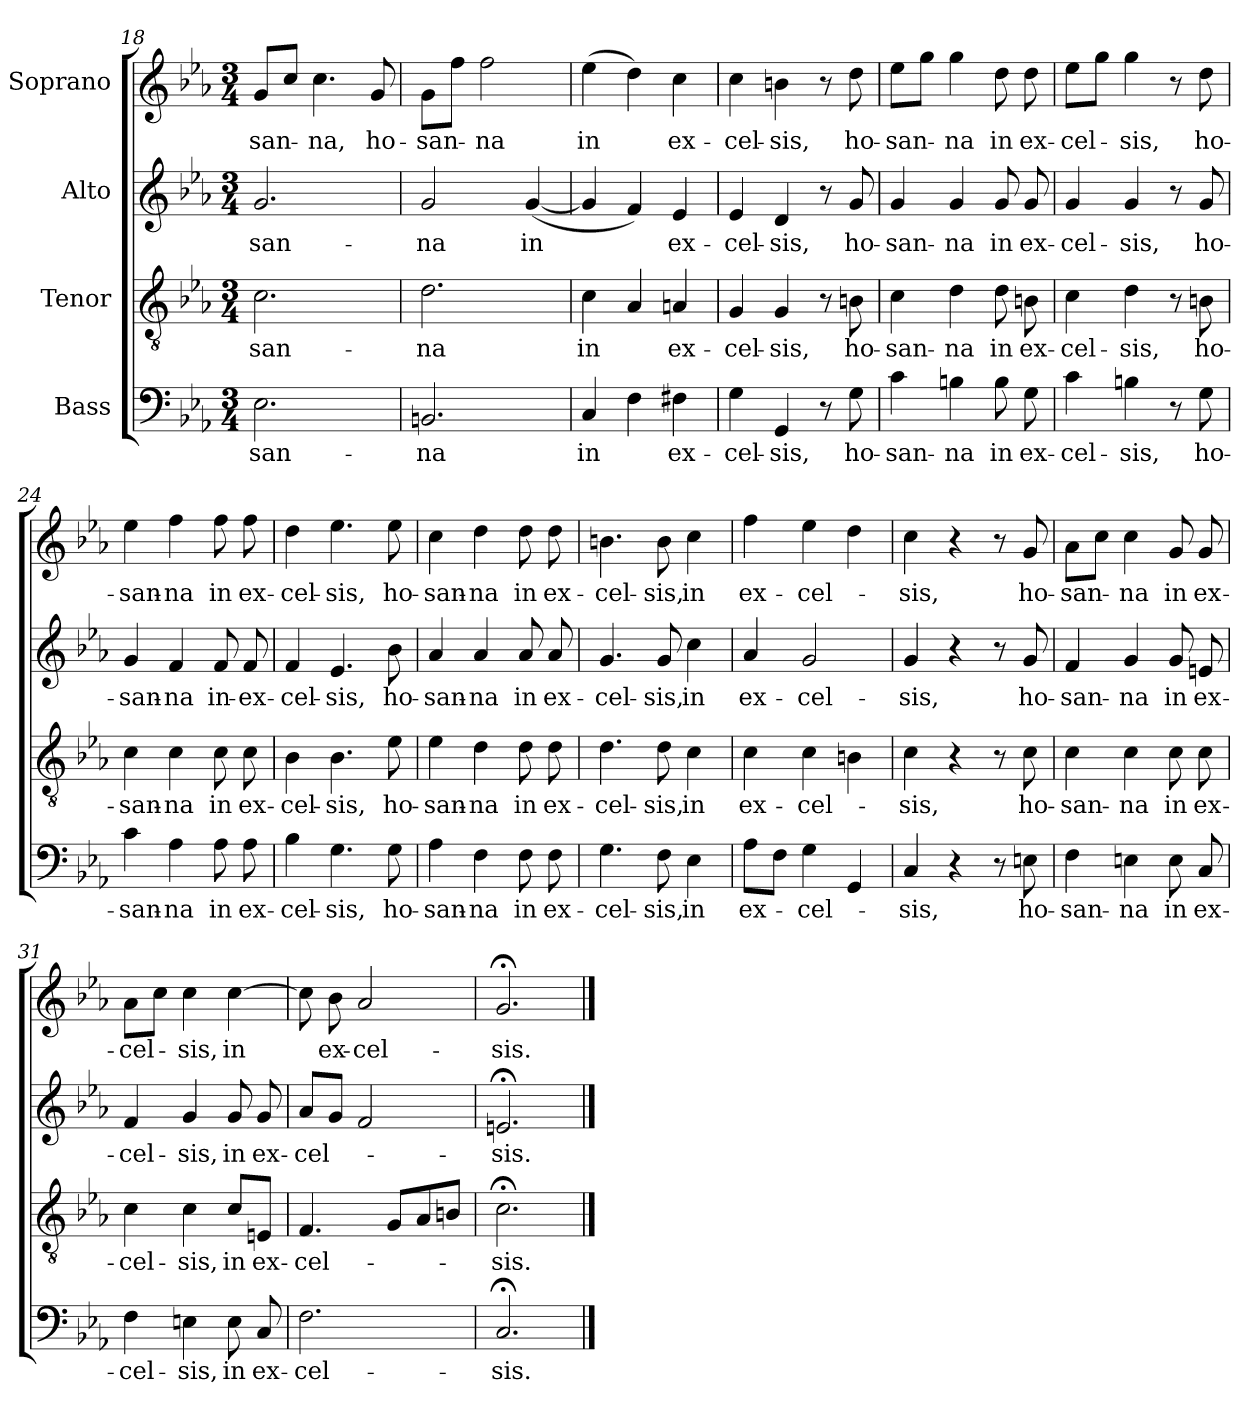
**kern	**text	**kern	**text	**kern	**text	**kern	**text
*part4	*part4	*part3	*part3	*part2	*part2	*part1	*part1
*staff4	*staff4	*staff3	*staff3	*staff2	*staff2	*staff1	*staff1
*I"Bass	*	*I"Tenor	*	*I"Alto	*	*I"Soprano	*
*clefF4	*	*clefGv2	*	*clefG2	*	*clefG2	*
*k[b-e-a-]	*	*k[b-e-a-]	*	*k[b-e-a-]	*	*k[b-e-a-]	*
*E-:	*	*E-:	*	*E-:	*	*E-:	*
*M3/4	*	*M3/4	*	*M3/4	*	*M3/4	*
=18	=18	=18	=18	=18	=18	=18	=18
!	!LO:LY:b	!	!LO:LY:b	!	!LO:LY:b	!	!LO:LY:b
2.E-\	-san-	2.c\	-san-	2.g/	-san-	8g/L	-san-
.	.	.	.	.	.	8cc/J	.
!	!	!	!	!	!	!	!LO:LY:b
.	.	.	.	.	.	4.cc\	-na,
!	!	!	!	!	!	!	!LO:LY:b
.	.	.	.	.	.	8g/	ho-
=19	=19	=19	=19	=19	=19	=19	=19
!	!LO:LY:b	!	!LO:LY:b	!	!LO:LY:b	!	!LO:LY:b
2.BBn/	-na	2.d\	-na	2g/	-na	8g\L	-san-
.	.	.	.	.	.	8ff\J	.
!	!	!	!	!	!	!	!LO:LY:b
.	.	.	.	.	.	2ff\	-na
!	!	!	!	!	!LO:LY:b	!	!
.	.	.	.	(<[4g/	in	.	.
!!LO:LB:g=z
=20	=20	=20	=20	=20	=20	=20	=20
!	!LO:LY:b	!	!LO:LY:b	!	!	!	!LO:LY:b
4C/	in	4c\	in	4g/]	.	(>4ee-\	in
4F\	.	4A-/	.	4f/)	.	4dd\)	.
!	!LO:LY:b	!	!LO:LY:b	!	!LO:LY:b	!	!LO:LY:b
4F#X\	ex-	4An/	ex-	4e-/	ex-	4cc\	ex-
=21	=21	=21	=21	=21	=21	=21	=21
!	!LO:LY:b	!	!LO:LY:b	!	!LO:LY:b	!	!LO:LY:b
4G\	-cel-	4G/	-cel-	4e-/	-cel-	4cc\	-cel-
!	!LO:LY:b	!	!LO:LY:b	!	!LO:LY:b	!	!LO:LY:b
4GG/	-sis,	4G/	-sis,	4d/	-sis,	4bn\	-sis,
8r	.	8r	.	8r	.	8r	.
!	!LO:LY:b	!	!LO:LY:b	!	!LO:LY:b	!	!LO:LY:b
8G\	ho-	8Bn\	ho-	8g/	ho-	8dd\	ho-
=22	=22	=22	=22	=22	=22	=22	=22
!	!LO:LY:b	!	!LO:LY:b	!	!LO:LY:b	!	!LO:LY:b
4c\	-san-	4c\	-san-	4g/	-san-	8ee-\L	-san-
.	.	.	.	.	.	8gg\J	.
!	!LO:LY:b	!	!LO:LY:b	!	!LO:LY:b	!	!LO:LY:b
4Bn\	-na	4d\	-na	4g/	-na	4gg\	-na
!	!LO:LY:b	!	!LO:LY:b	!	!LO:LY:b	!	!LO:LY:b
8B\	in	8d\	in	8g/	in	8dd\	in
!	!LO:LY:b	!	!LO:LY:b	!	!LO:LY:b	!	!LO:LY:b
8G\	ex-	8Bn\	ex-	8g/	ex-	8dd\	ex-
=23	=23	=23	=23	=23	=23	=23	=23
!	!LO:LY:b	!	!LO:LY:b	!	!LO:LY:b	!	!LO:LY:b
4c\	-cel-	4c\	-cel-	4g/	-cel-	8ee-\L	-cel-
.	.	.	.	.	.	8gg\J	.
!	!LO:LY:b	!	!LO:LY:b	!	!LO:LY:b	!	!LO:LY:b
4Bn\	-sis,	4d\	-sis,	4g/	-sis,	4gg\	-sis,
8r	.	8r	.	8r	.	8r	.
!	!LO:LY:b	!	!LO:LY:b	!	!LO:LY:b	!	!LO:LY:b
8G\	ho-	8Bn\	ho-	8g/	ho-	8dd\	ho-
!!LO:PB:g=z
=24	=24	=24	=24	=24	=24	=24	=24
!	!LO:LY:b	!	!LO:LY:b	!	!LO:LY:b	!	!LO:LY:b
4c\	-san-	4c\	-san-	4g/	-san-	4ee-\	-san-
!	!LO:LY:b	!	!LO:LY:b	!	!LO:LY:b	!	!LO:LY:b
4A-\	-na	4c\	-na	4f/	-na	4ff\	-na
!	!LO:LY:b	!	!LO:LY:b	!	!LO:LY:b	!	!LO:LY:b
8A-\	in	8c\	in	8f/	in-	8ff\	in
!	!LO:LY:b	!	!LO:LY:b	!	!LO:LY:b	!	!LO:LY:b
8A-\	ex-	8c\	ex-	8f/	-ex-	8ff\	ex-
=25	=25	=25	=25	=25	=25	=25	=25
!	!LO:LY:b	!	!LO:LY:b	!	!LO:LY:b	!	!LO:LY:b
4B-\	-cel-	4B-\	-cel-	4f/	-cel-	4dd\	-cel-
!	!LO:LY:b	!	!LO:LY:b	!	!LO:LY:b	!	!LO:LY:b
4.G\	-sis,	4.B-\	-sis,	4.e-/	-sis,	4.ee-\	-sis,
!	!LO:LY:b	!	!LO:LY:b	!	!LO:LY:b	!	!LO:LY:b
8G\	ho-	8e-\	ho-	8b-\	ho-	8ee-\	ho-
=26	=26	=26	=26	=26	=26	=26	=26
!	!LO:LY:b	!	!LO:LY:b	!	!LO:LY:b	!	!LO:LY:b
4A-\	-san-	4e-\	-san-	4a-/	-san-	4cc\	-san-
!	!LO:LY:b	!	!LO:LY:b	!	!LO:LY:b	!	!LO:LY:b
4F\	-na	4d\	-na	4a-/	-na	4dd\	-na
!	!LO:LY:b	!	!LO:LY:b	!	!LO:LY:b	!	!LO:LY:b
8F\	in	8d\	in	8a-/	in	8dd\	in
!	!LO:LY:b	!	!LO:LY:b	!	!LO:LY:b	!	!LO:LY:b
8F\	ex-	8d\	ex-	8a-/	ex-	8dd\	ex-
=27	=27	=27	=27	=27	=27	=27	=27
!	!LO:LY:b	!	!LO:LY:b	!	!LO:LY:b	!	!LO:LY:b
4.G\	-cel-	4.d\	-cel-	4.g/	-cel-	4.bn\	-cel-
!	!LO:LY:b	!	!LO:LY:b	!	!LO:LY:b	!	!LO:LY:b
8F\	-sis,	8d\	-sis,	8g/	-sis,	8b\	-sis,
!	!LO:LY:b	!	!LO:LY:b	!	!LO:LY:b	!	!LO:LY:b
4E-\	in	4c\	in	4cc\	in	4cc\	in
=28	=28	=28	=28	=28	=28	=28	=28
!	!LO:LY:b	!	!LO:LY:b	!	!LO:LY:b	!	!LO:LY:b
8A-\L	ex-	4c\	ex-	4a-/	ex-	4ff\	ex-
8F\J	.	.	.	.	.	.	.
!	!LO:LY:b	!	!LO:LY:b	!	!LO:LY:b	!	!LO:LY:b
4G\	-cel-	4c\	-cel-	2g/	-cel-	4ee-\	-cel-
4GG/	.	4Bn\	.	.	.	4dd\	.
!!LO:LB:g=z
=29	=29	=29	=29	=29	=29	=29	=29
!	!LO:LY:b	!	!LO:LY:b	!	!LO:LY:b	!	!LO:LY:b
4C/	-sis,	4c\	-sis,	4g/	-sis,	4cc\	-sis,
4r	.	4r	.	4r	.	4r	.
8r	.	8r	.	8r	.	8r	.
!	!LO:LY:b	!	!LO:LY:b	!	!LO:LY:b	!	!LO:LY:b
8En\	ho-	8c\	ho-	8g/	ho-	8g/	ho-
=30	=30	=30	=30	=30	=30	=30	=30
!	!LO:LY:b	!	!LO:LY:b	!	!LO:LY:b	!	!LO:LY:b
4F\	-san-	4c\	-san-	4f/	-san-	8a-\L	-san-
.	.	.	.	.	.	8cc\J	.
!	!LO:LY:b	!	!LO:LY:b	!	!LO:LY:b	!	!LO:LY:b
4En\	-na	4c\	-na	4g/	-na	4cc\	-na
!	!LO:LY:b	!	!LO:LY:b	!	!LO:LY:b	!	!LO:LY:b
8E\	in	8c\	in	8g/	in	8g/	in
!	!LO:LY:b	!	!LO:LY:b	!	!LO:LY:b	!	!LO:LY:b
8C/	ex-	8c\	ex-	8en/	ex-	8g/	ex-
=31	=31	=31	=31	=31	=31	=31	=31
!	!LO:LY:b	!	!LO:LY:b	!	!LO:LY:b	!	!LO:LY:b
4F\	-cel-	4c\	-cel-	4f/	-cel-	8a-\L	-cel-
.	.	.	.	.	.	8cc\J	.
!	!LO:LY:b	!	!LO:LY:b	!	!LO:LY:b	!	!LO:LY:b
4En\	-sis,	4c\	-sis,	4g/	-sis,	4cc\	-sis,
!	!LO:LY:b	!	!LO:LY:b	!	!LO:LY:b	!	!LO:LY:b
8E\	in	8c/L	in	8g/	in	[4cc\	in
!	!LO:LY:b	!	!LO:LY:b	!	!LO:LY:b	!	!
8C/	ex-	8En/J	ex-	8g/	ex-	.	.
=32	=32	=32	=32	=32	=32	=32	=32
!	!LO:LY:b	!	!LO:LY:b	!	!LO:LY:b	!	!
2.F\	-cel-	4.F/	-cel-	8a-/L	-cel-	8cc\]	.
!	!	!	!	!	!	!	!LO:LY:b
.	.	.	.	8g/J	.	8b-\	ex-
!	!	!	!	!	!	!	!LO:LY:b
.	.	.	.	2f/	.	2a-/	-cel-
.	.	8G/L	.	.	.	.	.
.	.	8A-/	.	.	.	.	.
.	.	8Bn/J	.	.	.	.	.
=33	=33	=33	=33	=33	=33	=33	=33
!	!LO:LY:b	!	!LO:LY:b	!	!LO:LY:b	!	!LO:LY:b
2.C;</	-sis.	2.c;<\	-sis.	2.en;</	-sis.	2.g;</	-sis.
==	==	==	==	==	==	==	==
*-	*-	*-	*-	*-	*-	*-	*-
